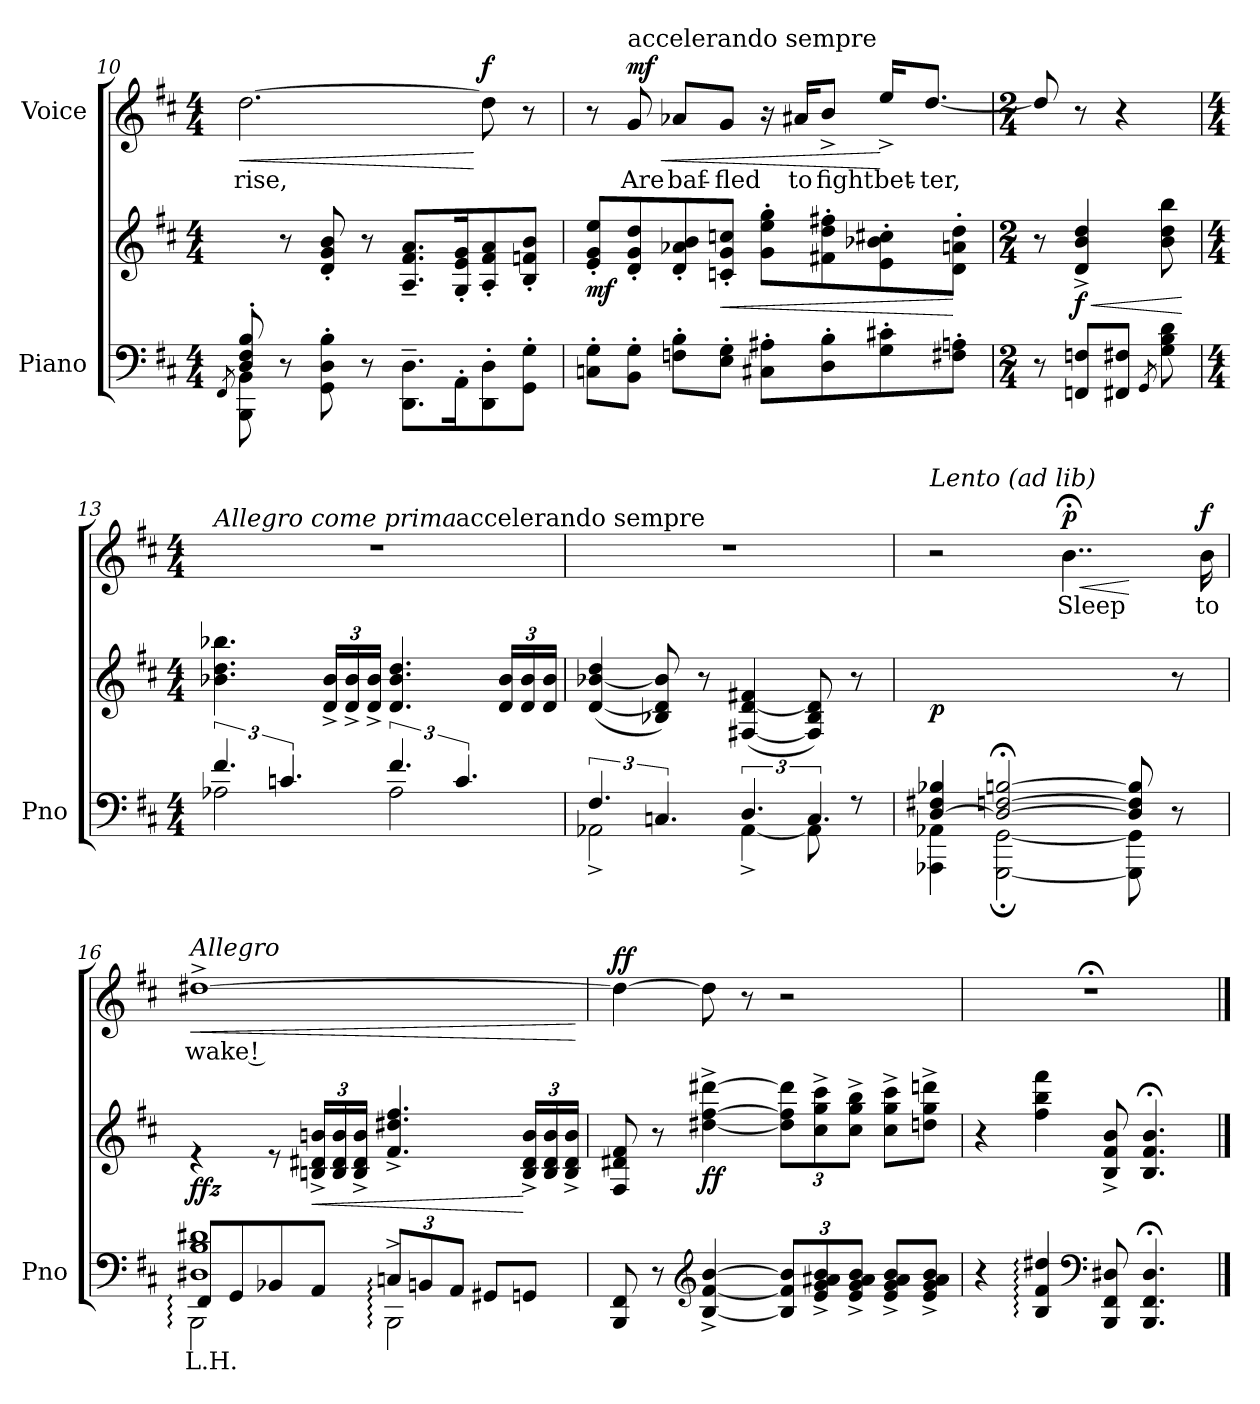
**kern	**text	**kern	**dynam	**kern	**text	**dynam
*part2	*part2	*part2	*part2	*part1	*part1	*part1
*staff3	*staff3	*staff2	*staff2/3	*staff1	*staff1	*staff1
*I"Piano	*	*	*	*I"Voice	*	*
*I'Pno	*	*	*	*	*	*
!!LO:PB:g=z
*clefF4	*	*clefG2	*	*clefG2	*	*
*k[f#c#]	*	*k[f#c#]	*	*k[f#c#]	*	*
*M4/4	*	*M4/4	*	*M4/4	*	*
=10	=10	=10	=10	=10	=10	=10
*^	*	*	*	*	*	*
.	8qFF#/	.	.	.	.	.	.
!	!	!	!	!	!	!LO:LY:b	!LO:HP:b
8D/' 8F#/' 8B/'	8BBB\ 8BB\	.	8ryy	.	[2.dd\	rise,	<
2..ryy	8r	.	8r	.	.	.	.
.	8GG\' 8D\' 8B\'	.	8d/' 8g/' 8b/'	.	.	.	.
.	8r	.	8r	.	.	.	.
.	8.DD\~ 8.D\~L	.	8.A/~ 8.f#/~ 8.a/~L	.	.	.	.
.	16AA'\K	.	16G/' 16e/' 16g/'K	.	.	.	.
!	!	!	!	!	!	!	!LO:DY:n=1:a
.	8DD\' 8D\'	.	8A/' 8f#/' 8a/'	.	8dd\]	.	[ f
.	8GG\' 8G\'J	.	8B/' 8fn/' 8b/'J	.	8r	.	.
*v	*v	*	*	*	*	*	*
=11	=11	=11	=11	=11	=11	=11
*	*	*	*	*MM110	*	*
*^	*	*	*	*	*	*
!	!	!	!	!LO:DY:b	!	!	!
*v	*v	*	*	*	*	*	*
8Cn\' 8G\'L	.	8e/' 8g/' 8ee/'L	mf	8r	.	.
!	!	!	!	!LO:TX:a:t=accelerando  sempre	!	!
!	!	!	!	!	!LO:LY:b	!LO:HP:b
!	!	!	!	!	!	!LO:DY:n=1:a
8BB\' 8G\'J	.	8d/' 8g/' 8dd/'	.	8g/	Are	< mf
*	*	*	*	*MM120	*	*
!	!	!	!	!	!LO:LY:b	!
8Fn\' 8B\'L	.	8d/' 8a-X/' 8b/'	.	8a-X/L	baf-	.
!	!	!	!LO:HP:b	!	!LO:LY:b	!
8E\' 8G\'J	.	8cn/' 8g/' 8ccn/'J	<	8g/J	-fled	.
8C#X\' 8A#X\'L	.	8g\' 8ee\' 8gg\'L	.	16r	.	.
*	*	*	*	*MM130	*	*
!	!	!	!	!	!LO:LY:b	!
.	.	.	.	16a#X/KL	to	.
!	!	!	!	!	!LO:LY:b	!
8D\' 8B\'	.	8f#X\' 8dd\' 8ff#X\'	.	8b^/J	fight	.
!	!	!	!	!	!LO:LY:b	!
8G\' 8c#X\'	.	8e\' 8b-X\' 8cc#X\'	.	16ee^/KL	bet-	[
*	*	*	*	*MM140	*	*
!	!	!	!	!	!LO:LY:b	!
.	.	.	.	[8.dd/J	-ter,	.
8F#X\' 8An\'J	.	8d\' 8an\' 8dd\'J	[	.	.	.
=12	=12	=12	=12	=12	=12	=12
*M2/4	*	*M2/4	*	*M2/4	*	*
8r	.	8r	.	8dd/]	.	.
*	*	*	*	*MM150	*	*
!	!	!	!LO:HP:b	!	!	!
!	!	!	!LO:DY:n=1:b	!	!	!
8FFn/ 8Fn/L	.	4d/^ 4b/^ 4dd/^	< f	8r	.	.
8FF#X/ 8F#X/J	.	.	.	4r	.	.
8qGG/	.	.	.	.	.	.
8G\ 8B\ 8d\	.	8b\ 8dd\ 8bb\	.	.	.	.
.	.	.	[	.	.	.
!!LO:LB:g=z
=13	=13	=13	=13	=13	=13	=13
*M4/4	*	*M4/4	*	*M4/4	*	*
*	*	*	*	*MM69	*	*
*^	*	*	*	*^	*	*
!	!	!	!	!	!LO:TX:a:i:t=Allegro come prima	!	!	!
!	!	!	!	!LO:DY:a=2	!	!	!	!
!	!	!	!	!LO:DY:n=1:b=2	!	!	!	!
!	!	!	!	!LO:DY:n=2:a	!	!	!	!
*	*	*	*	*	*	*^	*	*
6.f#/	2A-X\	.	4.b-X\ 4.dd\ 4.bb-X\	ff fz fz	1r	2rgyy	2..ryy	.	.
6.cn/	.	.	.	.	.	.	.	.	.
*	*	*	*Xbrackettup	*	*	*	*	*	*
.	.	.	24d/^ 24b-/^LL	.	.	.	.	.	.
.	.	.	24d/^ 24b-/^	.	.	.	.	.	.
.	.	.	24d/^ 24b-/^JJ	.	.	.	.	.	.
!	!	!	!	!LO:DY:n=3:b=2	!	!	!	!	!
!	!	!	!	!LO:DY:n=4:a	!	!	!	!	!
6.f#/	2A-\	.	4.d/ 4.b-/ 4.dd/	fz fz	.	4rgyy	.	.	.
!	!	!	!	!	!	!LO:TX:a:t=accelerando  sempre	!	!	!
6.c/	.	.	.	.	.	4rgyy	.	.	.
*	*	*	*	*	*MM80	*	*	*	*
.	.	.	24d/ 24b-/LL	.	.	.	8ryy	.	.
.	.	.	24d/ 24b-/	.	.	.	.	.	.
.	.	.	24d/ 24b-/JJ	.	.	.	.	.	.
=14	=14	=14	=14	=14	=14	=14	=14	=14	=14
6.F#/	2AA-X^\	.	(>[4d/ [4b-X/ 4dd/	.	1r	4ryy	2ryy	.	.
*	*	*	*	*	*MM100	*	*	*	*
6.Cn/	.	.	8B-X/ 8d/] 8b-/])	.	.	2.ryy	.	.	.
.	.	.	8r	.	.	.	.	.	.
*	*	*	*	*	*MM120	*	*	*	*
6.D/	[4AA-^\	.	(>[4F#X/ [4d/ 4f#X/	.	.	.	2ryy	.	.
6.C/	8AA-\]	.	8F#/] 8B-/ 8d/])	.	.	.	.	.	.
.	8rF	.	8r	.	.	.	.	.	.
*	*	*	*	*	*v	*v	*v	*	*
=15	=15	=15	=15	=15	=15	=15	=15
*	*	*	*	*	*MM50	*	*
*	*	*	*	*	*^	*	*
*	*	*	*	*	*	*^	*	*
!	!	!	!	!	!LO:TX:a:i:t=Lento (ad lib)	!	!	!	!
!	!	!	!	!LO:DY:b	!	!	!	!	!
*	*	*	*	*	*	*v	*v	*	*
[4D/ 4F#X/ 4B-X/	4AAA-X\ 4AA-X\	.	2..ryy	p	2r	2reyy	.	.
2D/_;< [2Fn/;< [2Bn/;<	[2GGG\; [2GG\;	.	.	.	.	.	.	.
!	!	!	!	!	!	!	!LO:LY:b	!LO:HP:b
!	!	!	!	!	!	!	!	!LO:DY:n=1:a
.	.	.	.	.	4..b;<\	4reyy	Sleep	< p
8D/] 8F/] 8B/]	8GGG\] 8GG\]	.	.	.	.	4reyy	.	[
8ryy	8r	.	8r	.	.	.	.	.
!	!	!	!	!	!	!	!LO:LY:b	!LO:DY:n=2:a
.	.	.	.	.	16b\	.	to	f
*v	*v	*	*	*	*v	*v	*	*
!!LO:LB:g=z
=16	=16	=16	=16	=16	=16	=16
*	*	*	*	*MM69	*	*
*^	*	*	*	*	*	*
!	!	!	!	!	!LO:TX:a:i:t=Allegro	!	!
!	!	!LO:LY:b	!	!LO:DY:b	!	!LO:LY:b	!LO:HP:b
*	*^	*	*	*	*	*	*
!	!	!	!	!	!LO:DY:n=1:b	!	!	!
1D#X 1B 1d#X	8FF#:/L	2BBB:^\	L.H.	4re	f fz	[1dd#X^	wake !	<
.	8GG/	.	.	.	.	.	.	.
.	8BB-X/	.	.	8re	.	.	.	.
!	!	!	!	!	!LO:HP:b	!	!	!
.	8AA/J	.	.	24Bn/^ 24d#X/^ 24bn/^LL	<	.	.	.
.	.	.	.	24B/ 24d#/ 24b/	.	.	.	.
.	.	.	.	24B/^ 24d#/^ 24b/^JJ	.	.	.	.
*	*Xbrackettup	*	*	*	*	*	*	*
.	12Cn:/L	2BBB:^\	.	4.f#/^ 4.dd#X/^ 4.ff#/^	.	.	.	.
.	12BBn/	.	.	.	.	.	.	.
.	12AA/J	.	.	.	.	.	.	.
.	8GG#X/L	.	.	.	.	.	.	.
.	8GGn/J	.	.	24B/^ 24d#/^ 24b/^LL	[	.	.	.
.	.	.	.	24B/ 24d#/ 24b/	.	.	.	.
.	.	.	.	24B/^ 24d#/^ 24b/^JJ	.	.	.	.
*v	*v	*v	*	*	*	*	*	*
.	.	.	.	.	.	[
=17	=17	=17	=17	=17	=17	=17
!	!	!	!	!	!	!LO:DY:a
8BBB/ 8FF#/	.	8F#/ 8d#X/ 8f#/	.	4dd#\_	.	ff
8r	.	8r	.	.	.	.
*clefG2	*	*	*	*	*	*
!	!	!	!LO:DY:b	!	!	!
[4B/^ [4f#/^ [4b/^	.	[4dd#X\^ [4ff#\^ [4ddd#X\^	ff	8dd#\]	.	.
.	.	.	.	8r	.	.
12B/] 12f#/] 12b/]L	.	12dd#\] 12ff#\] 12ddd#\]L	.	2r	.	.
12e/^ 12g/^ 12a#X/^ 12b/^	.	12cc#\^ 12gg\^ 12ccc#\^	.	.	.	.
12e/^ 12g/^ 12a#/^ 12b/^J	.	12cc#\^ 12gg\^ 12bb\^J	.	.	.	.
8e/^ 8g/^ 8a#/^ 8b/^L	.	8cc#\^ 8gg\^ 8ccc#\^L	.	.	.	.
8e/^ 8g/^ 8a#/^ 8b/^J	.	8ddn\^ 8gg\^ 8dddn\^J	.	.	.	.
=18	=18	=18	=18	=18	=18	=18
4r	.	4r	.	1r;<	.	.
4B/: 4f#/: 4dd#X/:	.	4ff#\ 4bb\ 4fff#\	.	.	.	.
*clefF4	*	*	*	*	*	*
8BBB/ 8FF#/ 8D#X/	.	8B/^ 8f#/^ 8b/^	.	.	.	.
4.BBB/;< 4.FF#/;< 4.D#/;<	.	4.B/;< 4.f#/;< 4.b/;<	.	.	.	.
==	==	==	==	==	==	==
*-	*-	*-	*-	*-	*-	*-
